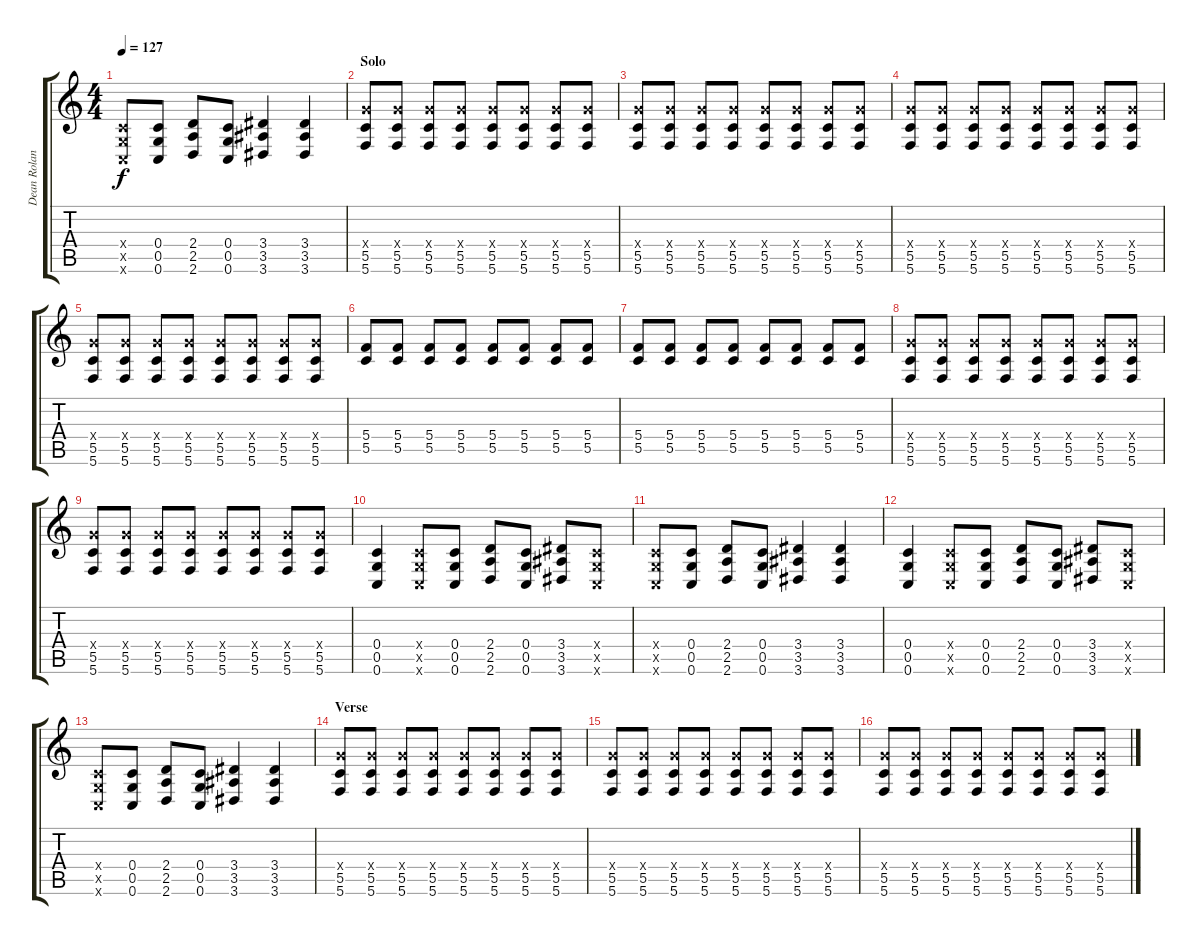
\track ("Dean Roland" "Dean Rolan") {instrument distortionguitar}
\staff {score tabs}
\tuning (D4 A3 F3 C3 G2 C2) {hide}
\ts (4 4)
\tempo 127
\clef g2
\ks c
(0.4{x} 0.5{x} 0.6{x}).8{dy f} (0.4 0.5 0.6).8 (2.4 2.5 2.6).8 (0.4 0.5 0.6).8 (3.4 3.5 3.6).4 (3.4 3.5 3.6).4 |
\section ("" "Solo")
(7.4{x} 5.5 5.6).8{volume 9 balance 8} (7.4{x} 5.5 5.6).8 (7.4{x} 5.5 5.6).8 (7.4{x} 5.5 5.6).8 (7.4{x} 5.5 5.6).8 (7.4{x} 5.5 5.6).8 (7.4{x} 5.5 5.6).8 (7.4{x} 5.5 5.6).8 |
(7.4{x} 5.5 5.6).8 (7.4{x} 5.5 5.6).8 (7.4{x} 5.5 5.6).8 (7.4{x} 5.5 5.6).8 (7.4{x} 5.5 5.6).8 (7.4{x} 5.5 5.6).8 (7.4{x} 5.5 5.6).8 (7.4{x} 5.5 5.6).8 |
(7.4{x} 5.5 5.6).8 (7.4{x} 5.5 5.6).8 (7.4{x} 5.5 5.6).8 (7.4{x} 5.5 5.6).8 (7.4{x} 5.5 5.6).8 (7.4{x} 5.5 5.6).8 (7.4{x} 5.5 5.6).8 (7.4{x} 5.5 5.6).8 |
(7.4{x} 5.5 5.6).8 (7.4{x} 5.5 5.6).8 (7.4{x} 5.5 5.6).8 (7.4{x} 5.5 5.6).8 (7.4{x} 5.5 5.6).8 (7.4{x} 5.5 5.6).8 (7.4{x} 5.5 5.6).8 (7.4{x} 5.5 5.6).8 |
(5.4 5.5).8 (5.4 5.5).8 (5.4 5.5).8 (5.4 5.5).8 (5.4 5.5).8 (5.4 5.5).8 (5.4 5.5).8 (5.4 5.5).8 |
(5.4 5.5).8 (5.4 5.5).8 (5.4 5.5).8 (5.4 5.5).8 (5.4 5.5).8 (5.4 5.5).8 (5.4 5.5).8 (5.4 5.5).8 |
(7.4{x} 5.5 5.6).8 (7.4{x} 5.5 5.6).8 (7.4{x} 5.5 5.6).8 (7.4{x} 5.5 5.6).8 (7.4{x} 5.5 5.6).8 (7.4{x} 5.5 5.6).8 (7.4{x} 5.5 5.6).8 (7.4{x} 5.5 5.6).8 |
(7.4{x} 5.5 5.6).8 (7.4{x} 5.5 5.6).8 (7.4{x} 5.5 5.6).8 (7.4{x} 5.5 5.6).8 (7.4{x} 5.5 5.6).8 (7.4{x} 5.5 5.6).8 (7.4{x} 5.5 5.6).8 (7.4{x} 5.5 5.6).8 |
(0.4 0.5 0.6).4{volume 13 balance 16} (0.4{x} 0.5{x} 0.6{x}).8 (0.4 0.5 0.6).8 (2.4 2.5 2.6).8 (0.4 0.5 0.6).8 (3.4 3.5 3.6).8 (0.4{x} 0.5{x} 0.6{x}).8 |
(0.4{x} 0.5{x} 0.6{x}).8 (0.4 0.5 0.6).8 (2.4 2.5 2.6).8 (0.4 0.5 0.6).8 (3.4 3.5 3.6).4 (3.4 3.5 3.6).4 |
(0.4 0.5 0.6).4 (0.4{x} 0.5{x} 0.6{x}).8 (0.4 0.5 0.6).8 (2.4 2.5 2.6).8 (0.4 0.5 0.6).8 (3.4 3.5 3.6).8 (0.4{x} 0.5{x} 0.6{x}).8 |
(0.4{x} 0.5{x} 0.6{x}).8 (0.4 0.5 0.6).8 (2.4 2.5 2.6).8 (0.4 0.5 0.6).8 (3.4 3.5 3.6).4 (3.4 3.5 3.6).4 |
\section ("" "Verse")
(7.4{x} 5.5 5.6).8 (7.4{x} 5.5 5.6).8 (7.4{x} 5.5 5.6).8 (7.4{x} 5.5 5.6).8 (7.4{x} 5.5 5.6).8 (7.4{x} 5.5 5.6).8 (7.4{x} 5.5 5.6).8 (7.4{x} 5.5 5.6).8 |
(7.4{x} 5.5 5.6).8 (7.4{x} 5.5 5.6).8 (7.4{x} 5.5 5.6).8 (7.4{x} 5.5 5.6).8 (7.4{x} 5.5 5.6).8 (7.4{x} 5.5 5.6).8 (7.4{x} 5.5 5.6).8 (7.4{x} 5.5 5.6).8 |
(7.4{x} 5.5 5.6).8 (7.4{x} 5.5 5.6).8 (7.4{x} 5.5 5.6).8 (7.4{x} 5.5 5.6).8 (7.4{x} 5.5 5.6).8 (7.4{x} 5.5 5.6).8 (7.4{x} 5.5 5.6).8 (7.4{x} 5.5 5.6).8
